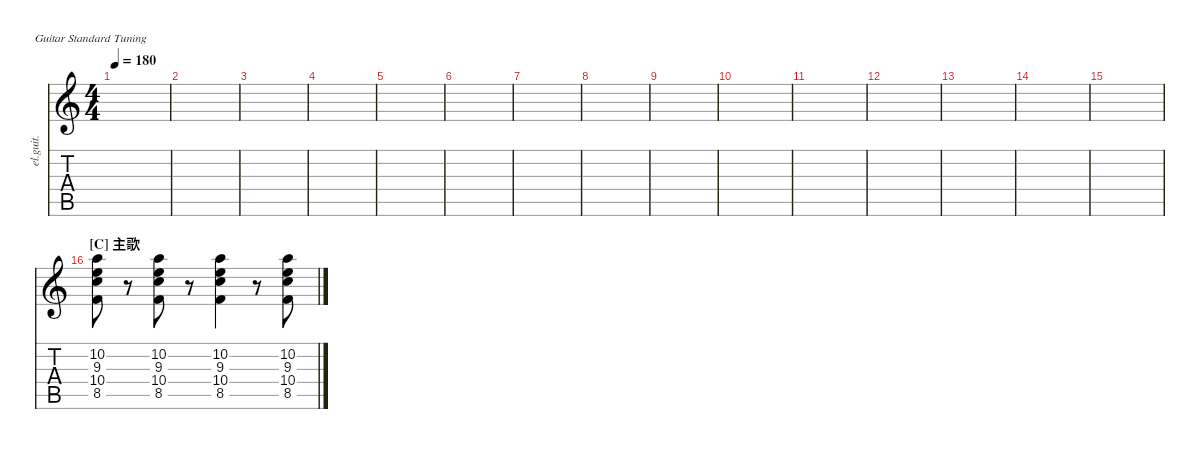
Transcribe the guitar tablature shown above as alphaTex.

\defaultSystemsLayout 4
\hideDynamics
\bracketExtendMode nobrackets
\otherSystemsTrackNameOrientation horizontal
\track ("Clean Part" "el.guit.") {instrument electricguitarclean}
\staff {score tabs}
\tuning (E4 B3 G3 D3 A2 E2)
\ts (4 4)
\tempo 180
\clef g2
\ks c
|
|
|
|
|
|
|
|
|
|
|
|
|
|
|
\section ("C" "主歌")
(10.2 9.3 10.4 8.5).8 r.8 (10.2 9.3 10.4 8.5).8 r.8 (10.2 9.3 10.4 8.5).4 r.8 (10.2 9.3 10.4 8.5).8
